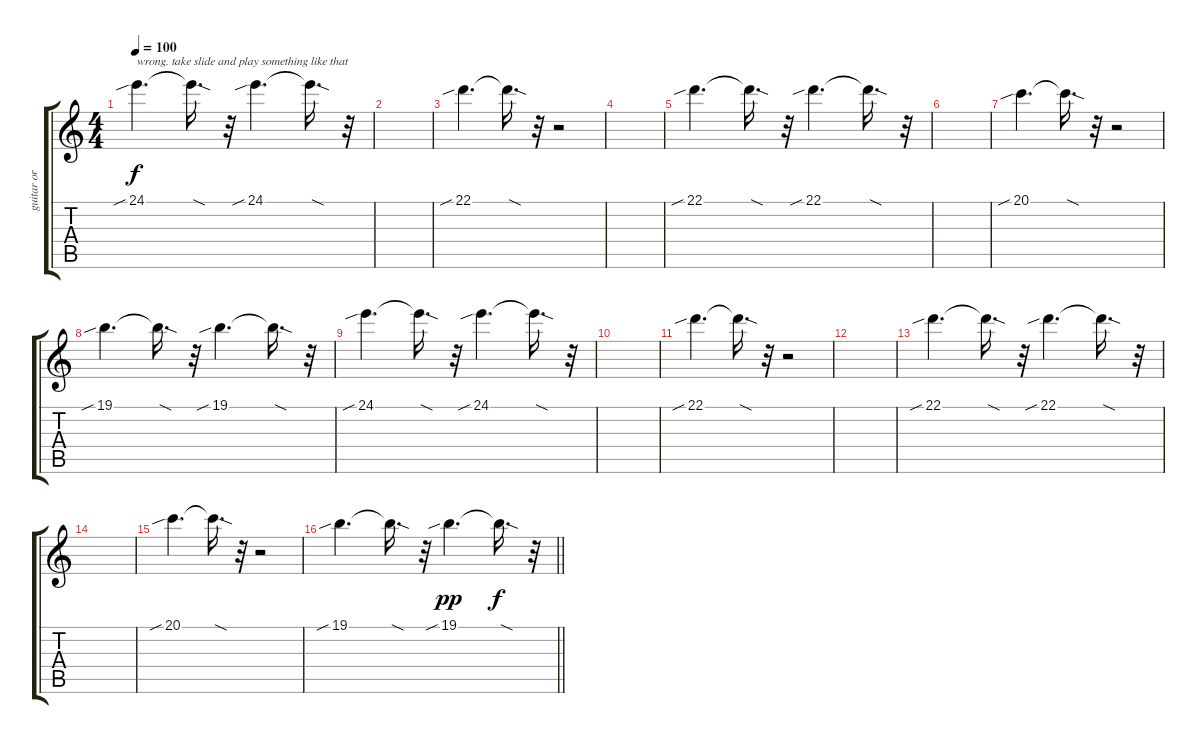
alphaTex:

\track ("guitar or piano" "guitar or ") {instrument acousticgrandpiano}
\staff {score tabs}
\tuning (E4 B3 G3 D3 A2 E2) {hide}
\ts (4 4)
\tempo 100
\clef g2
\ks c
24.1{sib}.4{d txt "wrong. take slide and play something like that" dy f balance 14} 24.1{sod t}.16{d} r.32{balance 2} 24.1{sib}.4{d balance 14} 24.1{sod t}.16{d} r.32{balance 2} |
|
22.1{sib}.4{d balance 14} 22.1{sod t}.16{d} r.32{balance 2} r.2 |
|
22.1{sib}.4{d balance 14} 22.1{sod t}.16{d} r.32{balance 2} 22.1{sib}.4{d balance 14} 22.1{sod t}.16{d} r.32{balance 2} |
|
20.1{sib}.4{d balance 14} 20.1{sod t}.16{d} r.32{balance 2} r.2 |
19.1{sib}.4{d balance 14} 19.1{sod t}.16{d} r.32{balance 2} 19.1{sib}.4{d balance 14} 19.1{sod t}.16{d} r.32{balance 2} |
24.1{sib}.4{d balance 14} 24.1{sod t}.16{d} r.32{balance 2} 24.1{sib}.4{d balance 14} 24.1{sod t}.16{d} r.32{balance 2} |
|
22.1{sib}.4{d balance 14} 22.1{sod t}.16{d} r.32{balance 2} r.2 |
|
22.1{sib}.4{d volume 2 balance 14} 22.1{sod t}.16{d} r.32{balance 2} 22.1{sib}.4{d balance 14} 22.1{sod t}.16{d} r.32{balance 2} |
|
20.1{sib}.4{d balance 14} 20.1{sod t}.16{d} r.32{balance 2} r.2 |
\barLineRight lightlight
19.1{sib}.4{d balance 14} 19.1{sod t}.16{d} r.32{balance 2} 19.1{sib}.4{d dy pp balance 14} 19.1{sod t}.16{d dy f} r.32{balance 2}
